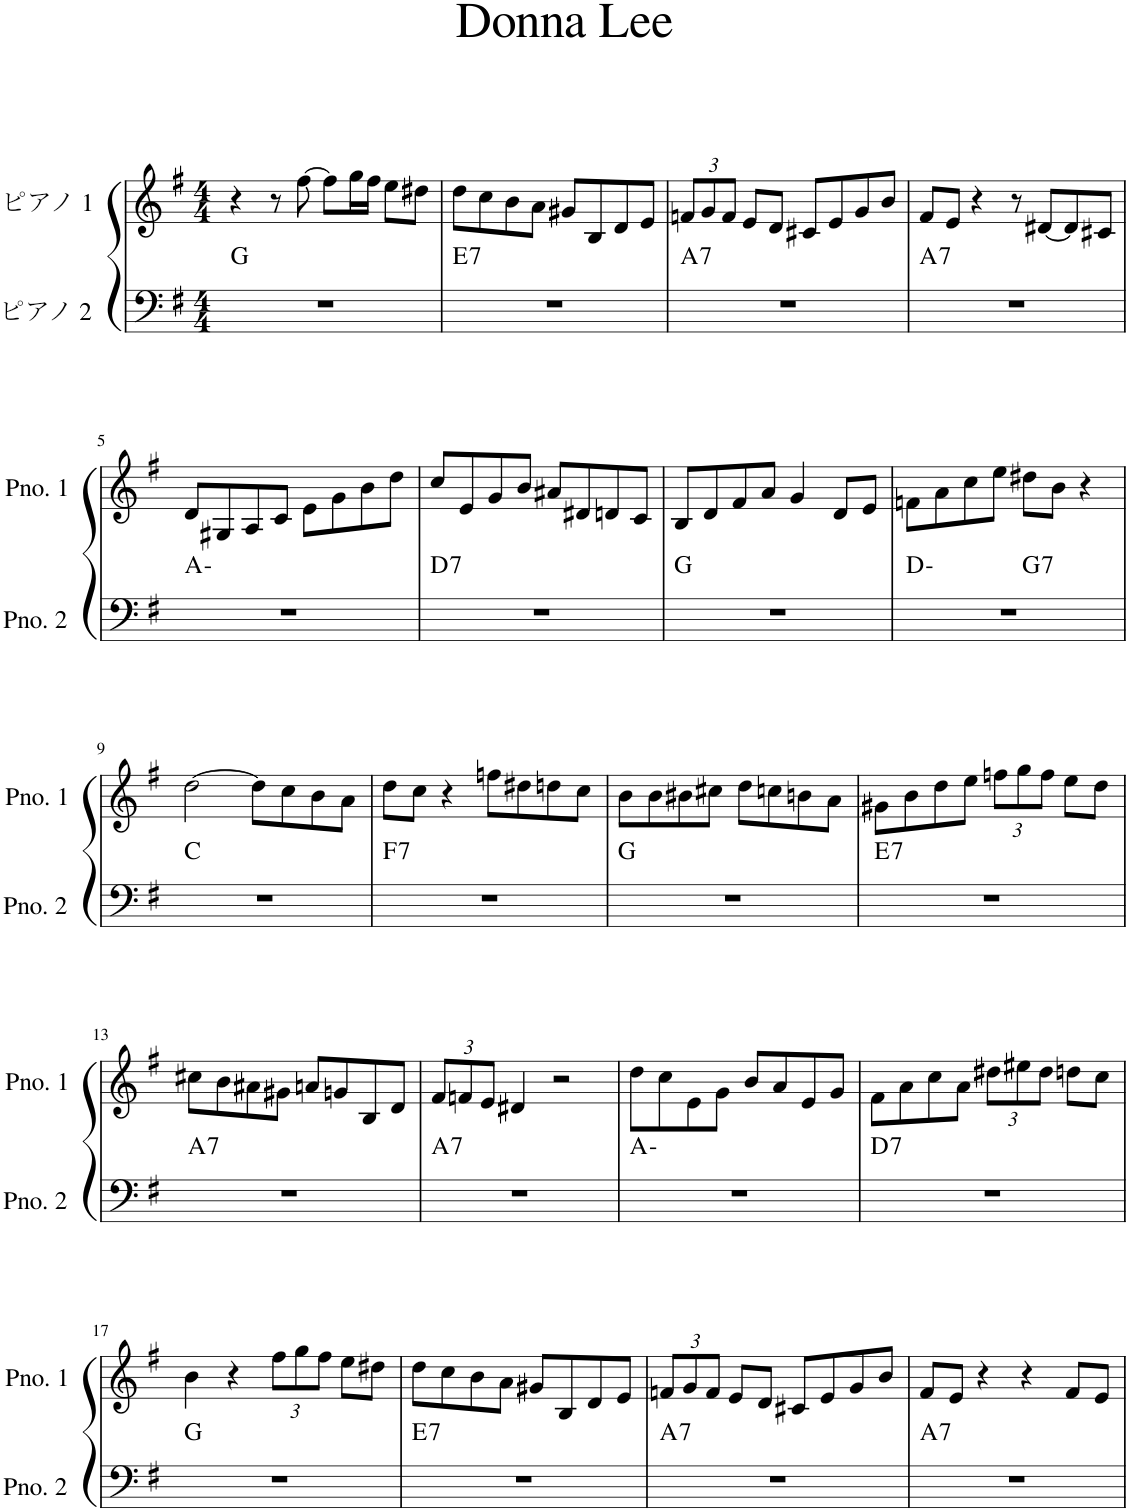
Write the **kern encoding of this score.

**kern	**harte	**kern
*part2	*part2	*part1
*staff2	*	*staff1
*I"ピアノ 2	*	*I"ピアノ 1
*clefF4	*	*clefG2
*k[f#]	*	*k[f#]
*M4/4	*	*M4/4
=1	=1	=1
1r	G:maj	4r
.	.	8r
.	.	[8ff#\
.	.	8ff#\L]
.	.	16gg\L
.	.	16ff#\JJ
.	.	8ee\L
.	.	8dd#X\J
=2	=2	=2
!	!LO:H:kt=7	!
1r	E:7	8dd\L
.	.	8cc\
.	.	8b\
.	.	8a\J
.	.	8g#X/L
.	.	8B/
.	.	8d/
.	.	8e/J
=3	=3	=3
*	*	*Xbrackettup
!	!LO:H:kt=7	!
1r	A:7	12fn/L
.	.	12g/
.	.	12f/J
.	.	8e/L
.	.	8d/J
.	.	8c#X/L
.	.	8e/
.	.	8g/
.	.	8b/J
=4	=4	=4
!	!LO:H:kt=7	!
1r	A:7	8f#/L
.	.	8e/J
.	.	4r
.	.	8r
.	.	[8d#X/L
.	.	8d#/]
.	.	8c#X/J
!!LO:LB:g=z
=5	=5	=5
1r	A:min	8d/L
.	.	8G#X/
.	.	8A/
.	.	8c/J
.	.	8e\L
.	.	8g\
.	.	8b\
.	.	8dd\J
=6	=6	=6
!	!LO:H:kt=7	!
1r	D:7	8cc/L
.	.	8e/
.	.	8g/
.	.	8b/J
.	.	8a#X/L
.	.	8d#X/
.	.	8dn/
.	.	8c/J
=7	=7	=7
1r	G:maj	8B/L
.	.	8d/
.	.	8f#/
.	.	8a/J
.	.	4g/
.	.	8d/L
.	.	8e/J
=8	=8	=8
*^	*	*
1r	2ryy	D:min	8fn\L
.	.	.	8a\
.	.	.	8cc\
.	.	.	8ee\J
!	!	!LO:H:kt=7	!
.	2ryy	G:7	8dd#X\L
.	.	.	8b\J
.	.	.	4r
*v	*v	*	*
!!LO:LB:g=z
=9	=9	=9
1r	C:maj	[2dd\
.	.	8dd\L]
.	.	8cc\
.	.	8b\
.	.	8a\J
=10	=10	=10
!	!LO:H:kt=7	!
1r	F:7	8dd\L
.	.	8cc\J
.	.	4r
.	.	8ffn\L
.	.	8dd#X\
.	.	8ddn\
.	.	8cc\J
=11	=11	=11
1r	G:maj	8b\L
.	.	8b\
.	.	8b#X\
.	.	8cc#X\J
.	.	8dd\L
.	.	8ccn\
.	.	8bn\
.	.	8a\J
=12	=12	=12
!	!LO:H:kt=7	!
1r	E:7	8g#X\L
.	.	8b\
.	.	8dd\
.	.	8ee\J
.	.	12ffn\L
.	.	12gg\
.	.	12ff\J
.	.	8ee\L
.	.	8dd\J
!!LO:LB:g=z
=13	=13	=13
!	!LO:H:kt=7	!
1r	A:7	8cc#X\L
.	.	8b\
.	.	8a#X\
.	.	8g#X\J
.	.	8an/L
.	.	8gn/
.	.	8B/
.	.	8d/J
=14	=14	=14
!	!LO:H:kt=7	!
1r	A:7	12f#/L
.	.	12fn/
.	.	12e/J
.	.	4d#X/
.	.	2r
=15	=15	=15
1r	A:min	8dd\L
.	.	8cc\
.	.	8e\
.	.	8g\J
.	.	8b/L
.	.	8a/
.	.	8e/
.	.	8g/J
=16	=16	=16
!	!LO:H:kt=7	!
1r	D:7	8f#\L
.	.	8a\
.	.	8cc\
.	.	8a\J
.	.	12dd#X\L
.	.	12ee#X\
.	.	12dd#\J
.	.	8ddn\L
.	.	8cc\J
!!LO:LB:g=z
=17	=17	=17
1r	G:maj	4b\
.	.	4r
.	.	12ff#\L
.	.	12gg\
.	.	12ff#\J
.	.	8ee\L
.	.	8dd#X\J
=18	=18	=18
!	!LO:H:kt=7	!
1r	E:7	8dd\L
.	.	8cc\
.	.	8b\
.	.	8a\J
.	.	8g#X/L
.	.	8B/
.	.	8d/
.	.	8e/J
=19	=19	=19
!	!LO:H:kt=7	!
1r	A:7	12fn/L
.	.	12g/
.	.	12f/J
.	.	8e/L
.	.	8d/J
.	.	8c#X/L
.	.	8e/
.	.	8g/
.	.	8b/J
=20	=20	=20
!	!LO:H:kt=7	!
1r	A:7	8f#/L
.	.	8e/J
.	.	4r
.	.	4r
.	.	8f#/L
.	.	8e/J
=	=	=
*-	*-	*-
